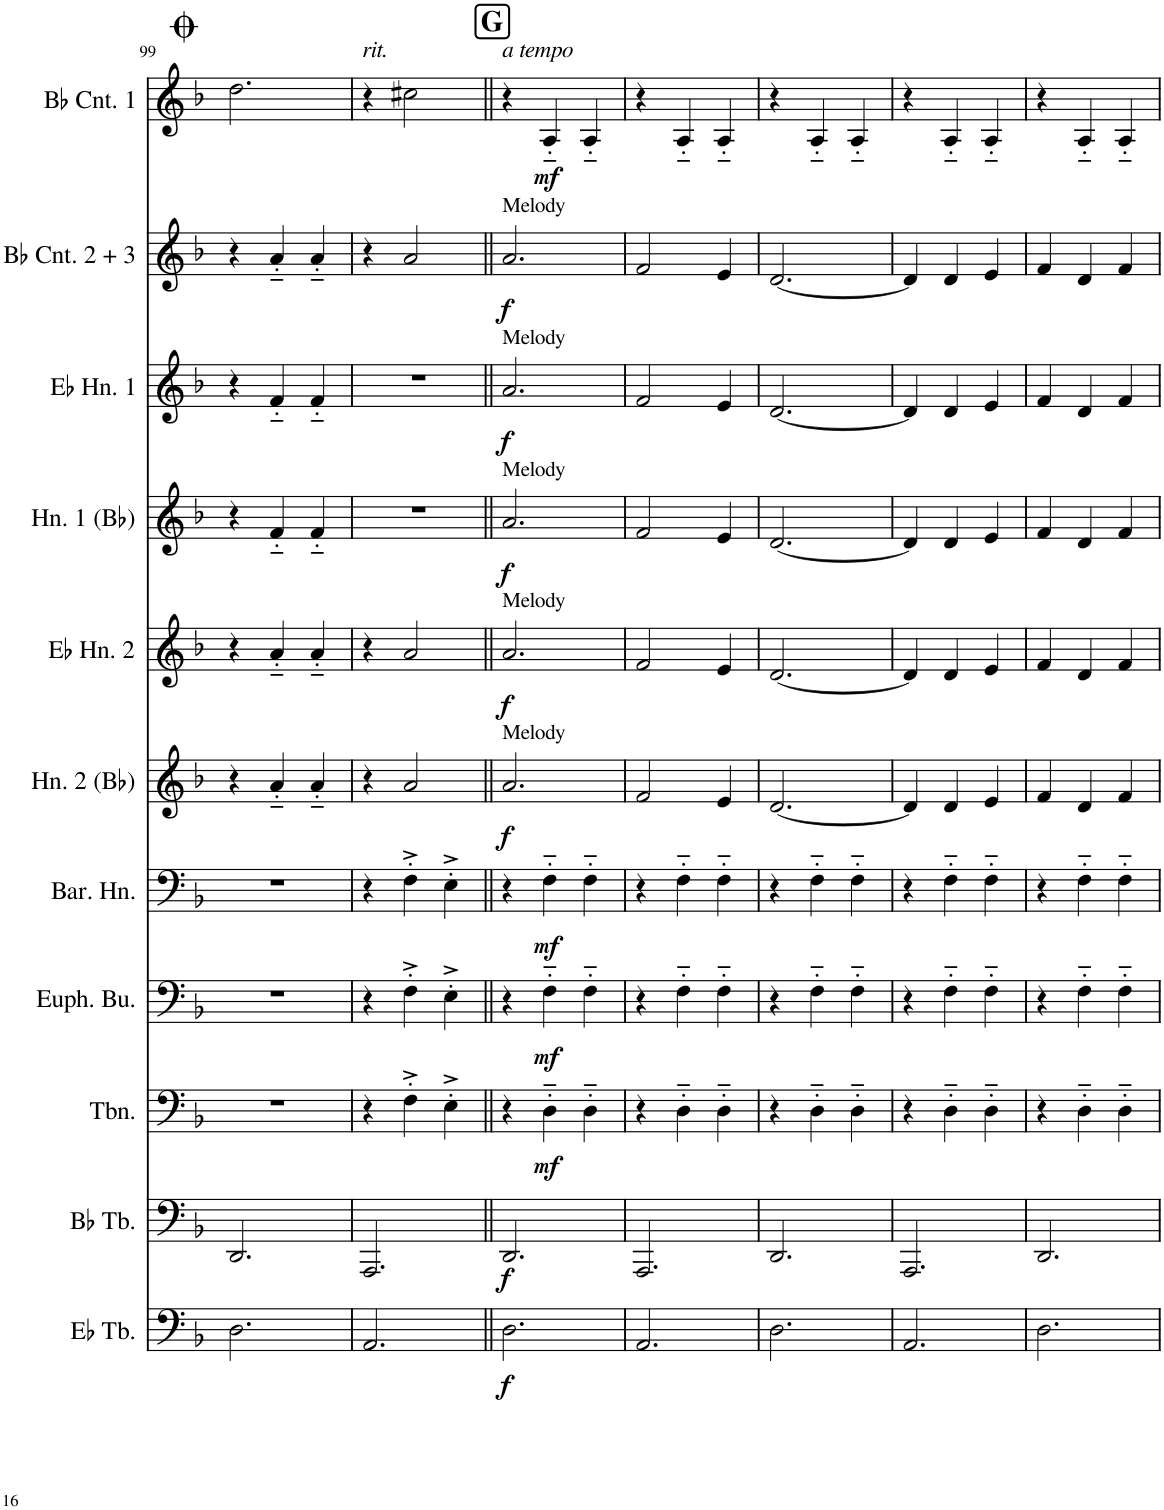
**kern	**dynam	**kern	**dynam	**kern	**dynam	**kern	**dynam	**kern	**dynam	**kern	**dynam	**kern	**dynam	**kern	**dynam	**kern	**dynam	**kern	**dynam	**kern	**dynam
*part11	*part11	*part10	*part10	*part9	*part9	*part8	*part8	*part7	*part7	*part6	*part6	*part5	*part5	*part4	*part4	*part3	*part3	*part2	*part2	*part1	*part1
*staff11	*staff11	*staff10	*staff10	*staff9	*staff9	*staff8	*staff8	*staff7	*staff7	*staff6	*staff6	*staff5	*staff5	*staff4	*staff4	*staff3	*staff3	*staff2	*staff2	*staff1	*staff1
*I"Eb Tuba	*	*I"Bb Tuba	*	*I"Trombone	*	*I"Euphonium	*	*I"Baritone Horn	*	*I"Horn 2 (Bb)	*	*I"Horn in Eb2	*	*I"Horn 1 (Bb)	*	*I"Horn in Eb1	*	*I"Bb Cornet 2 + 3	*	*I"BbCornet 1	*
*I'Eb Tb.	*	*I'Bb Tb.	*	*I'Tbn.	*	*	*	*I'Bar. Hn.	*	*I'Hn. 2 (Bb)	*	*	*	*I'Hn. 1 (Bb)	*	*	*	*I'Bb Cnt. 2 + 3	*	*I'Bb Cnt. 1	*
!!LO:PB:g=z
*clefF4	*	*clefF4	*	*clefF4	*	*clefF4	*	*clefF4	*	*clefG2	*	*clefG2	*	*clefG2	*	*clefG2	*	*clefG2	*	*clefG2	*
*	*	*	*	*	*	*	*	*Trd4c7	*	*Trd1c2	*	*Trd4c7	*	*Trd1c2	*	*Trd4c7	*	*Trd1c2	*	*Trd1c2	*
*k[b-]	*	*k[b-]	*	*k[b-]	*	*k[b-]	*	*k[b-]	*	*k[b-]	*	*k[b-]	*	*k[b-]	*	*k[b-]	*	*k[b-]	*	*k[b-]	*
*M3/4	*	*M3/4	*	*M3/4	*	*M3/4	*	*M3/4	*	*M3/4	*	*M3/4	*	*M3/4	*	*M3/4	*	*M3/4	*	*M3/4	*
=99	=99	=99	=99	=99	=99	=99	=99	=99	=99	=99	=99	=99	=99	=99	=99	=99	=99	=99	=99	=99	=99
2.D\	.	2.DD/	.	2.r	.	2.r	.	2.r	.	4r	.	4r	.	4r	.	4r	.	4r	.	2.dd\	.
.	.	.	.	.	.	.	.	.	.	4a'~/	.	4a'~/	.	4f'~/	.	4f'~/	.	4a'~/	.	.	.
.	.	.	.	.	.	.	.	.	.	4a'~/	.	4a'~/	.	4f'~/	.	4f'~/	.	4a'~/	.	.	.
=100	=100	=100	=100	=100	=100	=100	=100	=100	=100	=100	=100	=100	=100	=100	=100	=100	=100	=100	=100	=100	=100
!	!	!	!	!	!	!	!	!	!	!	!	!	!	!	!	!	!	!	!	!LO:TX:a:i:t=rit.	!
2.AA/	.	2.AAA/	.	4r	.	4r	.	4r	.	4r	.	4r	.	2.r	.	2.r	.	4r	.	4r	.
.	.	.	.	4F'^\	.	4F'^\	.	4F'^\	.	2a/	.	2a/	.	.	.	.	.	2a/	.	2cc#X\	.
.	.	.	.	4E'^\	.	4E'^\	.	4E'^\	.	.	.	.	.	.	.	.	.	.	.	.	.
=101||	=101||	=101||	=101||	=101||	=101||	=101||	=101||	=101||	=101||	=101||	=101||	=101||	=101||	=101||	=101||	=101||	=101||	=101||	=101||	=101||	=101||
!!LO:REH:place=s1:a:B:cj:fs=14:t=G
!	!	!	!	!	!	!	!	!	!	!	!	!	!	!	!	!	!	!	!	!LO:TX:a:i:t=a tempo	!
!	!	!	!	!	!	!	!	!	!	!	!	!	!	!	!	!	!	!LO:TX:a:t=Melody	!	!	!
!	!	!	!	!	!	!	!	!	!	!	!	!	!	!	!	!LO:TX:a:t=Melody	!	!	!	!	!
!	!	!	!	!	!	!	!	!	!	!	!	!	!	!LO:TX:a:t=Melody	!	!	!	!	!	!	!
!	!	!	!	!	!	!	!	!	!	!	!	!LO:TX:a:t=Melody	!	!	!	!	!	!	!	!	!
!	!	!	!	!	!	!	!	!	!	!LO:TX:a:t=Melody	!	!	!	!	!	!	!	!	!	!	!
!	!LO:DY:b	!	!LO:DY:b	!	!	!	!	!	!	!	!LO:DY:b	!	!LO:DY:b	!	!LO:DY:b	!	!LO:DY:b	!	!LO:DY:b	!	!
2.D\	f	2.DD/	f	4r	.	4r	.	4r	.	2.a/	f	2.a/	f	2.a/	f	2.a/	f	2.a/	f	4r	.
!	!	!	!	!	!LO:DY:b	!	!LO:DY:b	!	!LO:DY:b	!	!	!	!	!	!	!	!	!	!	!	!LO:DY:b
.	.	.	.	4D'~\	mf	4F'~\	mf	4F'~\	mf	.	.	.	.	.	.	.	.	.	.	4A'~/	mf
.	.	.	.	4D'~\	.	4F'~\	.	4F'~\	.	.	.	.	.	.	.	.	.	.	.	4A'~/	.
=102	=102	=102	=102	=102	=102	=102	=102	=102	=102	=102	=102	=102	=102	=102	=102	=102	=102	=102	=102	=102	=102
2.AA/	.	2.AAA/	.	4r	.	4r	.	4r	.	2f/	.	2f/	.	2f/	.	2f/	.	2f/	.	4r	.
.	.	.	.	4D'~\	.	4F'~\	.	4F'~\	.	.	.	.	.	.	.	.	.	.	.	4A'~/	.
.	.	.	.	4D'~\	.	4F'~\	.	4F'~\	.	4e/	.	4e/	.	4e/	.	4e/	.	4e/	.	4A'~/	.
=103	=103	=103	=103	=103	=103	=103	=103	=103	=103	=103	=103	=103	=103	=103	=103	=103	=103	=103	=103	=103	=103
2.D\	.	2.DD/	.	4r	.	4r	.	4r	.	[2.d/	.	[2.d/	.	[2.d/	.	[2.d/	.	[2.d/	.	4r	.
.	.	.	.	4D'~\	.	4F'~\	.	4F'~\	.	.	.	.	.	.	.	.	.	.	.	4A'~/	.
.	.	.	.	4D'~\	.	4F'~\	.	4F'~\	.	.	.	.	.	.	.	.	.	.	.	4A'~/	.
=104	=104	=104	=104	=104	=104	=104	=104	=104	=104	=104	=104	=104	=104	=104	=104	=104	=104	=104	=104	=104	=104
2.AA/	.	2.AAA/	.	4r	.	4r	.	4r	.	4d/]	.	4d/]	.	4d/]	.	4d/]	.	4d/]	.	4r	.
.	.	.	.	4D'~\	.	4F'~\	.	4F'~\	.	4d/	.	4d/	.	4d/	.	4d/	.	4d/	.	4A'~/	.
.	.	.	.	4D'~\	.	4F'~\	.	4F'~\	.	4e/	.	4e/	.	4e/	.	4e/	.	4e/	.	4A'~/	.
=105	=105	=105	=105	=105	=105	=105	=105	=105	=105	=105	=105	=105	=105	=105	=105	=105	=105	=105	=105	=105	=105
2.D\	.	2.DD/	.	4r	.	4r	.	4r	.	4f/	.	4f/	.	4f/	.	4f/	.	4f/	.	4r	.
.	.	.	.	4D'~\	.	4F'~\	.	4F'~\	.	4d/	.	4d/	.	4d/	.	4d/	.	4d/	.	4A'~/	.
.	.	.	.	4D'~\	.	4F'~\	.	4F'~\	.	4f/	.	4f/	.	4f/	.	4f/	.	4f/	.	4A'~/	.
=	=	=	=	=	=	=	=	=	=	=	=	=	=	=	=	=	=	=	=	=	=
*-	*-	*-	*-	*-	*-	*-	*-	*-	*-	*-	*-	*-	*-	*-	*-	*-	*-	*-	*-	*-	*-
